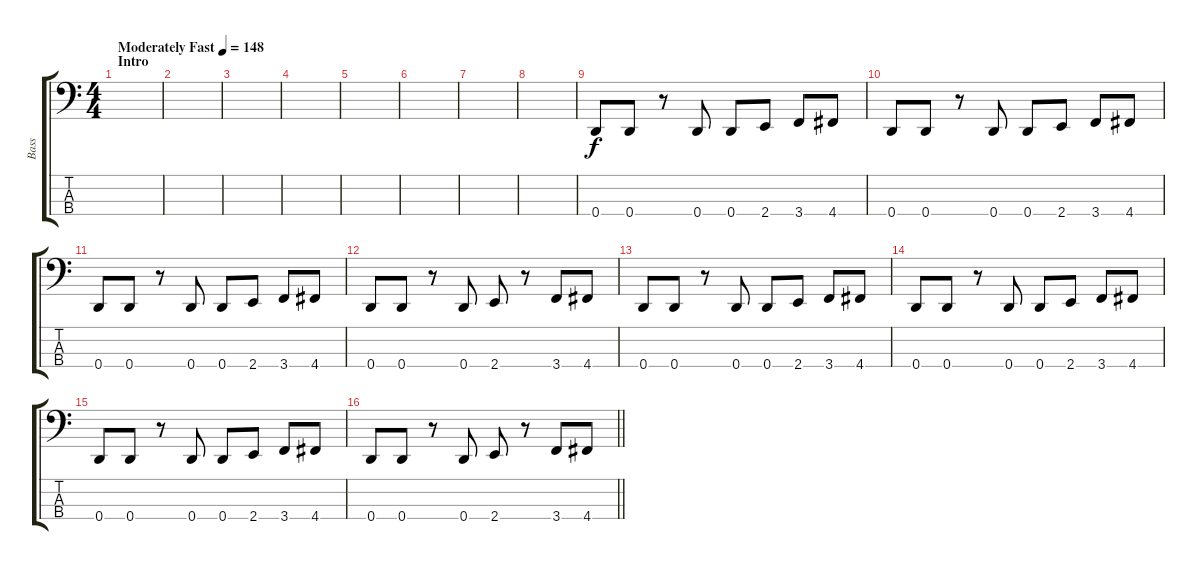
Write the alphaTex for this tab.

\track ("Bass" "Bass") {instrument electricbassfinger}
\staff {score tabs}
\tuning (G2 D2 A1 D1) {hide}
\ts (4 4)
\section ("" "Intro")
\tempo (148 "Moderately Fast")
\clef f4
\ks c
|
|
|
|
|
|
|
|
0.4.8 0.4.8 r.8 0.4.8 0.4.8 2.4.8 3.4.8 4.4.8 |
0.4.8 0.4.8 r.8 0.4.8 0.4.8 2.4.8 3.4.8 4.4.8 |
0.4.8 0.4.8 r.8 0.4.8 0.4.8 2.4.8 3.4.8 4.4.8 |
0.4.8 0.4.8 r.8 0.4.8 2.4.8 r.8 3.4.8 4.4.8 |
0.4.8 0.4.8 r.8 0.4.8 0.4.8 2.4.8 3.4.8 4.4.8 |
0.4.8 0.4.8 r.8 0.4.8 0.4.8 2.4.8 3.4.8 4.4.8 |
0.4.8 0.4.8 r.8 0.4.8 0.4.8 2.4.8 3.4.8 4.4.8 |
\barLineRight lightlight
0.4.8 0.4.8 r.8 0.4.8 2.4.8 r.8 3.4.8 4.4.8
